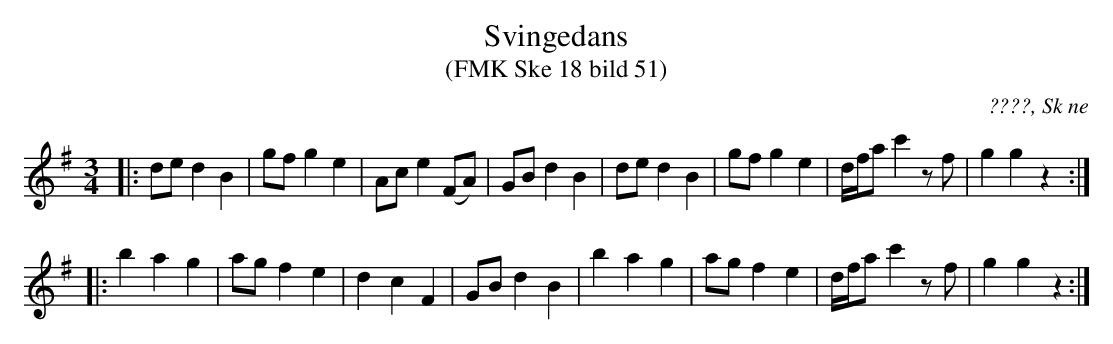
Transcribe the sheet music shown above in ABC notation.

X:1
T:Svingedans
T:(FMK Ske 18 bild 51)
O:????, Sk ne
M:3/4
L:1/8
Q:108
K:G
|: de d2 B2 | gf g2 e2 | Ac e2 (FA) | GB d2 B2 | de d2 B2 | gf g2 e2 | d/f/a c'2 zf | g2 g2 z2 :|
|: b2 a2 g2 | ag f2 e2 | d2 c2 F2 | GB d2 B2 | b2 a2 g2 | ag f2 e2 | d/f/a c'2 zf | g2 g2 z2 :|
